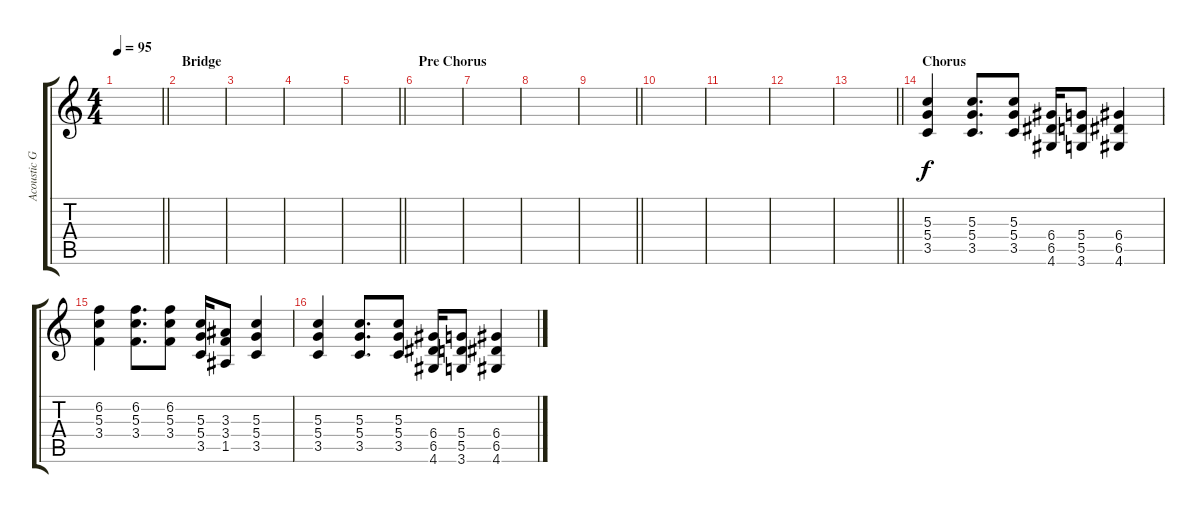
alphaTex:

\track ("Acoustic Guitar" "Acoustic G") {instrument acousticguitarsteel}
\staff {score tabs}
\tuning (E4 B3 G3 D3 A2 E2) {hide}
\ts (4 4)
\tempo 95
\clef g2
\barLineRight lightlight
\ks c
|
\section ("" "Bridge")
|
|
|
\barLineRight lightlight
|
\section ("" "Pre Chorus")
|
|
|
\barLineRight lightlight
|
|
|
|
\barLineRight lightlight
|
\section ("" "Chorus")
(5.3 5.4 3.5).4 (5.3 5.4 3.5).8{d} (5.3 5.4 3.5).8 (6.4 6.5 4.6).16 (5.4 5.5 3.6).8 (6.4 6.5 4.6).4 |
(6.2 5.3 3.4).4 (6.2 5.3 3.4).8{d} (6.2 5.3 3.4).8 (5.3 5.4 3.5).16 (3.3 3.4 1.5).8 (5.3 5.4 3.5).4 |
(5.3 5.4 3.5).4 (5.3 5.4 3.5).8{d} (5.3 5.4 3.5).8 (6.4 6.5 4.6).16 (5.4 5.5 3.6).8 (6.4 6.5 4.6).4
